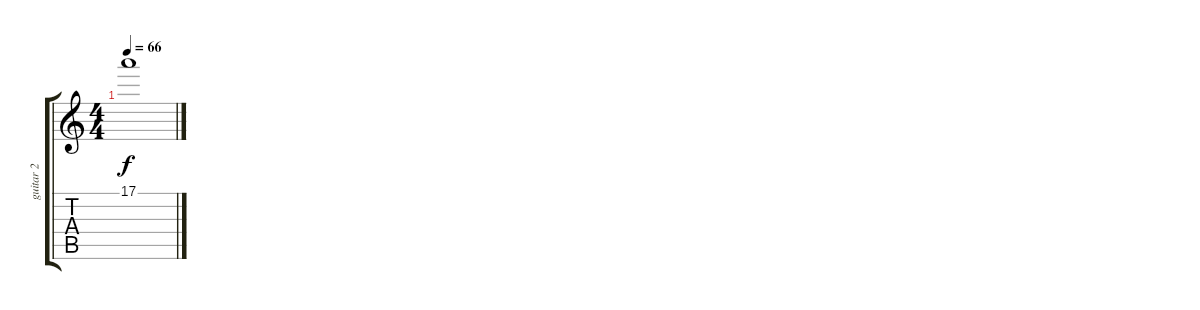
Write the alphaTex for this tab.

\track ("guitar 2" "guitar 2") {instrument overdrivenguitar}
\staff {score tabs}
\tuning (E4 B3 G3 D3 A2 E2) {hide}
\ts (4 4)
\tempo 66
\clef g2
\ks c
17.1{t}.1{dy f}
